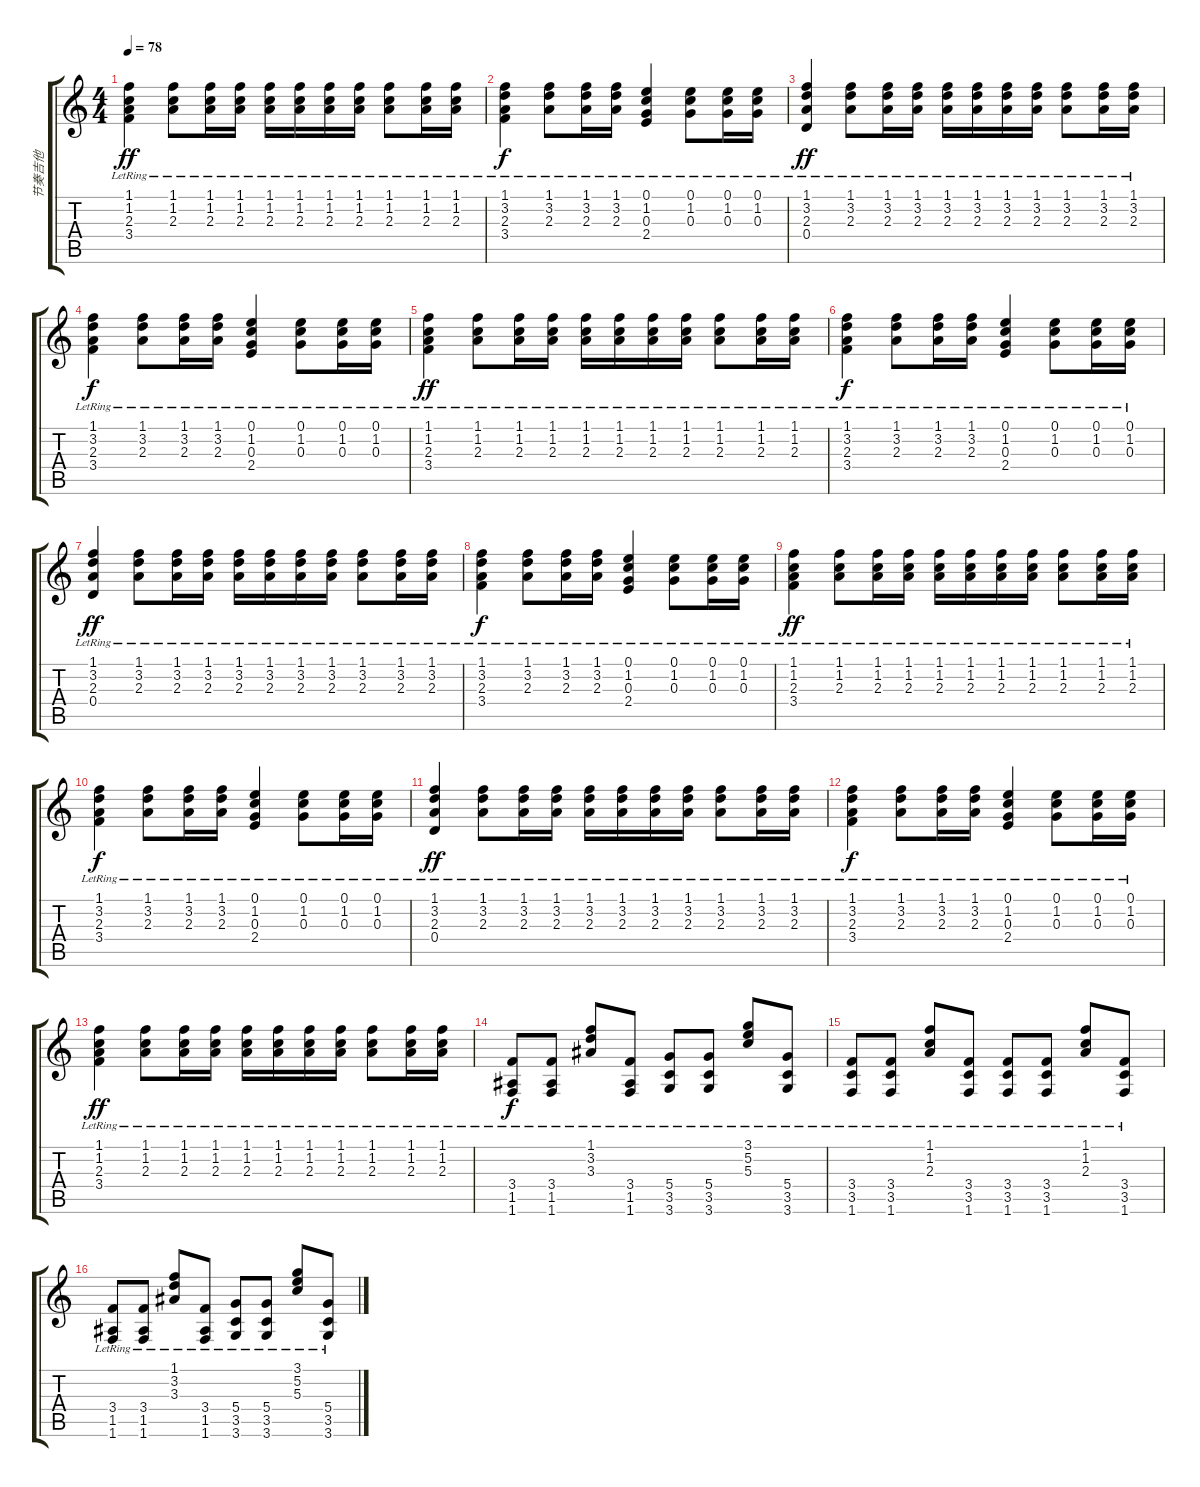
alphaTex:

\track ("节奏吉他" "节奏吉他") {instrument acousticguitarsteel}
\staff {score tabs}
\tuning (E4 B3 G3 D3 A2 E2) {hide}
\ts (4 4)
\tempo 78
\clef g2
\ks c
(1.1{lr} 1.2{lr} 2.3{lr} 3.4{lr}).4{dy ff} (1.1{lr} 1.2{lr} 2.3{lr}).8 (1.1{lr} 1.2{lr} 2.3{lr}).16 (1.1{lr} 1.2{lr} 2.3{lr}).16 (1.1{lr} 1.2{lr} 2.3{lr}).16 (1.1{lr} 1.2{lr} 2.3{lr}).16 (1.1{lr} 1.2{lr} 2.3{lr}).16 (1.1{lr} 1.2{lr} 2.3{lr}).16 (1.1{lr} 1.2{lr} 2.3{lr}).8 (1.1{lr} 1.2{lr} 2.3{lr}).16 (1.1{lr} 1.2{lr} 2.3{lr}).16 |
(1.1{lr} 3.2{lr} 2.3{lr} 3.4{lr}).4{dy f} (1.1{lr} 3.2{lr} 2.3{lr}).8 (1.1{lr} 3.2{lr} 2.3{lr}).16 (1.1{lr} 3.2{lr} 2.3{lr}).16 (0.1{lr} 1.2{lr} 0.3{lr} 2.4{lr}).4 (0.1{lr} 1.2{lr} 0.3{lr}).8 (0.1{lr} 1.2{lr} 0.3{lr}).16 (0.1{lr} 1.2{lr} 0.3{lr}).16 |
(1.1{lr} 3.2{lr} 2.3{lr} 0.4{lr}).4{dy ff} (1.1{lr} 3.2{lr} 2.3{lr}).8 (1.1{lr} 3.2{lr} 2.3{lr}).16 (1.1{lr} 3.2{lr} 2.3{lr}).16 (1.1{lr} 3.2{lr} 2.3{lr}).16 (1.1{lr} 3.2{lr} 2.3{lr}).16 (1.1{lr} 3.2{lr} 2.3{lr}).16 (1.1{lr} 3.2{lr} 2.3{lr}).16 (1.1{lr} 3.2{lr} 2.3{lr}).8 (1.1{lr} 3.2{lr} 2.3{lr}).16 (1.1{lr} 3.2{lr} 2.3{lr}).16 |
(1.1{lr} 3.2{lr} 2.3{lr} 3.4{lr}).4{dy f} (1.1{lr} 3.2{lr} 2.3{lr}).8 (1.1{lr} 3.2{lr} 2.3{lr}).16 (1.1{lr} 3.2{lr} 2.3{lr}).16 (0.1{lr} 1.2{lr} 0.3{lr} 2.4{lr}).4 (0.1{lr} 1.2{lr} 0.3{lr}).8 (0.1{lr} 1.2{lr} 0.3{lr}).16 (0.1{lr} 1.2{lr} 0.3{lr}).16 |
(1.1{lr} 1.2{lr} 2.3{lr} 3.4{lr}).4{dy ff} (1.1{lr} 1.2{lr} 2.3{lr}).8 (1.1{lr} 1.2{lr} 2.3{lr}).16 (1.1{lr} 1.2{lr} 2.3{lr}).16 (1.1{lr} 1.2{lr} 2.3{lr}).16 (1.1{lr} 1.2{lr} 2.3{lr}).16 (1.1{lr} 1.2{lr} 2.3{lr}).16 (1.1{lr} 1.2{lr} 2.3{lr}).16 (1.1{lr} 1.2{lr} 2.3{lr}).8 (1.1{lr} 1.2{lr} 2.3{lr}).16 (1.1{lr} 1.2{lr} 2.3{lr}).16 |
(1.1{lr} 3.2{lr} 2.3{lr} 3.4{lr}).4{dy f} (1.1{lr} 3.2{lr} 2.3{lr}).8 (1.1{lr} 3.2{lr} 2.3{lr}).16 (1.1{lr} 3.2{lr} 2.3{lr}).16 (0.1{lr} 1.2{lr} 0.3{lr} 2.4{lr}).4 (0.1{lr} 1.2{lr} 0.3{lr}).8 (0.1{lr} 1.2{lr} 0.3{lr}).16 (0.1{lr} 1.2{lr} 0.3{lr}).16 |
(1.1{lr} 3.2{lr} 2.3{lr} 0.4{lr}).4{dy ff} (1.1{lr} 3.2{lr} 2.3{lr}).8 (1.1{lr} 3.2{lr} 2.3{lr}).16 (1.1{lr} 3.2{lr} 2.3{lr}).16 (1.1{lr} 3.2{lr} 2.3{lr}).16 (1.1{lr} 3.2{lr} 2.3{lr}).16 (1.1{lr} 3.2{lr} 2.3{lr}).16 (1.1{lr} 3.2{lr} 2.3{lr}).16 (1.1{lr} 3.2{lr} 2.3{lr}).8 (1.1{lr} 3.2{lr} 2.3{lr}).16 (1.1{lr} 3.2{lr} 2.3{lr}).16 |
(1.1{lr} 3.2{lr} 2.3{lr} 3.4{lr}).4{dy f} (1.1{lr} 3.2{lr} 2.3{lr}).8 (1.1{lr} 3.2{lr} 2.3{lr}).16 (1.1{lr} 3.2{lr} 2.3{lr}).16 (0.1{lr} 1.2{lr} 0.3{lr} 2.4{lr}).4 (0.1{lr} 1.2{lr} 0.3{lr}).8 (0.1{lr} 1.2{lr} 0.3{lr}).16 (0.1{lr} 1.2{lr} 0.3{lr}).16 |
(1.1{lr} 1.2{lr} 2.3{lr} 3.4{lr}).4{dy ff} (1.1{lr} 1.2{lr} 2.3{lr}).8 (1.1{lr} 1.2{lr} 2.3{lr}).16 (1.1{lr} 1.2{lr} 2.3{lr}).16 (1.1{lr} 1.2{lr} 2.3{lr}).16 (1.1{lr} 1.2{lr} 2.3{lr}).16 (1.1{lr} 1.2{lr} 2.3{lr}).16 (1.1{lr} 1.2{lr} 2.3{lr}).16 (1.1{lr} 1.2{lr} 2.3{lr}).8 (1.1{lr} 1.2{lr} 2.3{lr}).16 (1.1{lr} 1.2{lr} 2.3{lr}).16 |
(1.1{lr} 3.2{lr} 2.3{lr} 3.4{lr}).4{dy f} (1.1{lr} 3.2{lr} 2.3{lr}).8 (1.1{lr} 3.2{lr} 2.3{lr}).16 (1.1{lr} 3.2{lr} 2.3{lr}).16 (0.1{lr} 1.2{lr} 0.3{lr} 2.4{lr}).4 (0.1{lr} 1.2{lr} 0.3{lr}).8 (0.1{lr} 1.2{lr} 0.3{lr}).16 (0.1{lr} 1.2{lr} 0.3{lr}).16 |
(1.1{lr} 3.2{lr} 2.3{lr} 0.4{lr}).4{dy ff} (1.1{lr} 3.2{lr} 2.3{lr}).8 (1.1{lr} 3.2{lr} 2.3{lr}).16 (1.1{lr} 3.2{lr} 2.3{lr}).16 (1.1{lr} 3.2{lr} 2.3{lr}).16 (1.1{lr} 3.2{lr} 2.3{lr}).16 (1.1{lr} 3.2{lr} 2.3{lr}).16 (1.1{lr} 3.2{lr} 2.3{lr}).16 (1.1{lr} 3.2{lr} 2.3{lr}).8 (1.1{lr} 3.2{lr} 2.3{lr}).16 (1.1{lr} 3.2{lr} 2.3{lr}).16 |
(1.1{lr} 3.2{lr} 2.3{lr} 3.4{lr}).4{dy f} (1.1{lr} 3.2{lr} 2.3{lr}).8 (1.1{lr} 3.2{lr} 2.3{lr}).16 (1.1{lr} 3.2{lr} 2.3{lr}).16 (0.1{lr} 1.2{lr} 0.3{lr} 2.4{lr}).4 (0.1{lr} 1.2{lr} 0.3{lr}).8 (0.1{lr} 1.2{lr} 0.3{lr}).16 (0.1{lr} 1.2{lr} 0.3{lr}).16 |
(1.1{lr} 1.2{lr} 2.3{lr} 3.4{lr}).4{dy ff} (1.1{lr} 1.2{lr} 2.3{lr}).8 (1.1{lr} 1.2{lr} 2.3{lr}).16 (1.1{lr} 1.2{lr} 2.3{lr}).16 (1.1{lr} 1.2{lr} 2.3{lr}).16 (1.1{lr} 1.2{lr} 2.3{lr}).16 (1.1{lr} 1.2{lr} 2.3{lr}).16 (1.1{lr} 1.2{lr} 2.3{lr}).16 (1.1{lr} 1.2{lr} 2.3{lr}).8 (1.1{lr} 1.2{lr} 2.3{lr}).16 (1.1{lr} 1.2{lr} 2.3{lr}).16 |
(3.4{lr} 1.5{lr} 1.6{lr}).8{dy f} (3.4{lr} 1.5{lr} 1.6{lr}).8 (1.1{lr} 3.2{lr} 3.3{lr}).8 (3.4{lr} 1.5{lr} 1.6{lr}).8 (5.4{lr} 3.5{lr} 3.6{lr}).8 (5.4{lr} 3.5{lr} 3.6{lr}).8 (3.1{lr} 5.2{lr} 5.3{lr}).8 (5.4{lr} 3.5{lr} 3.6{lr}).8 |
(3.4{lr} 3.5{lr} 1.6{lr}).8 (3.4{lr} 3.5{lr} 1.6{lr}).8 (1.1{lr} 1.2{lr} 2.3{lr}).8 (3.4{lr} 3.5{lr} 1.6{lr}).8 (3.4{lr} 3.5{lr} 1.6{lr}).8 (3.4{lr} 3.5{lr} 1.6{lr}).8 (1.1{lr} 1.2{lr} 2.3{lr}).8 (3.4{lr} 3.5{lr} 1.6{lr}).8 |
(3.4{lr} 1.5{lr} 1.6{lr}).8 (3.4{lr} 1.5{lr} 1.6{lr}).8 (1.1{lr} 3.2{lr} 3.3{lr}).8 (3.4{lr} 1.5{lr} 1.6{lr}).8 (5.4{lr} 3.5{lr} 3.6{lr}).8 (5.4{lr} 3.5{lr} 3.6{lr}).8 (3.1{lr} 5.2{lr} 5.3{lr}).8 (5.4{lr} 3.5{lr} 3.6{lr}).8
